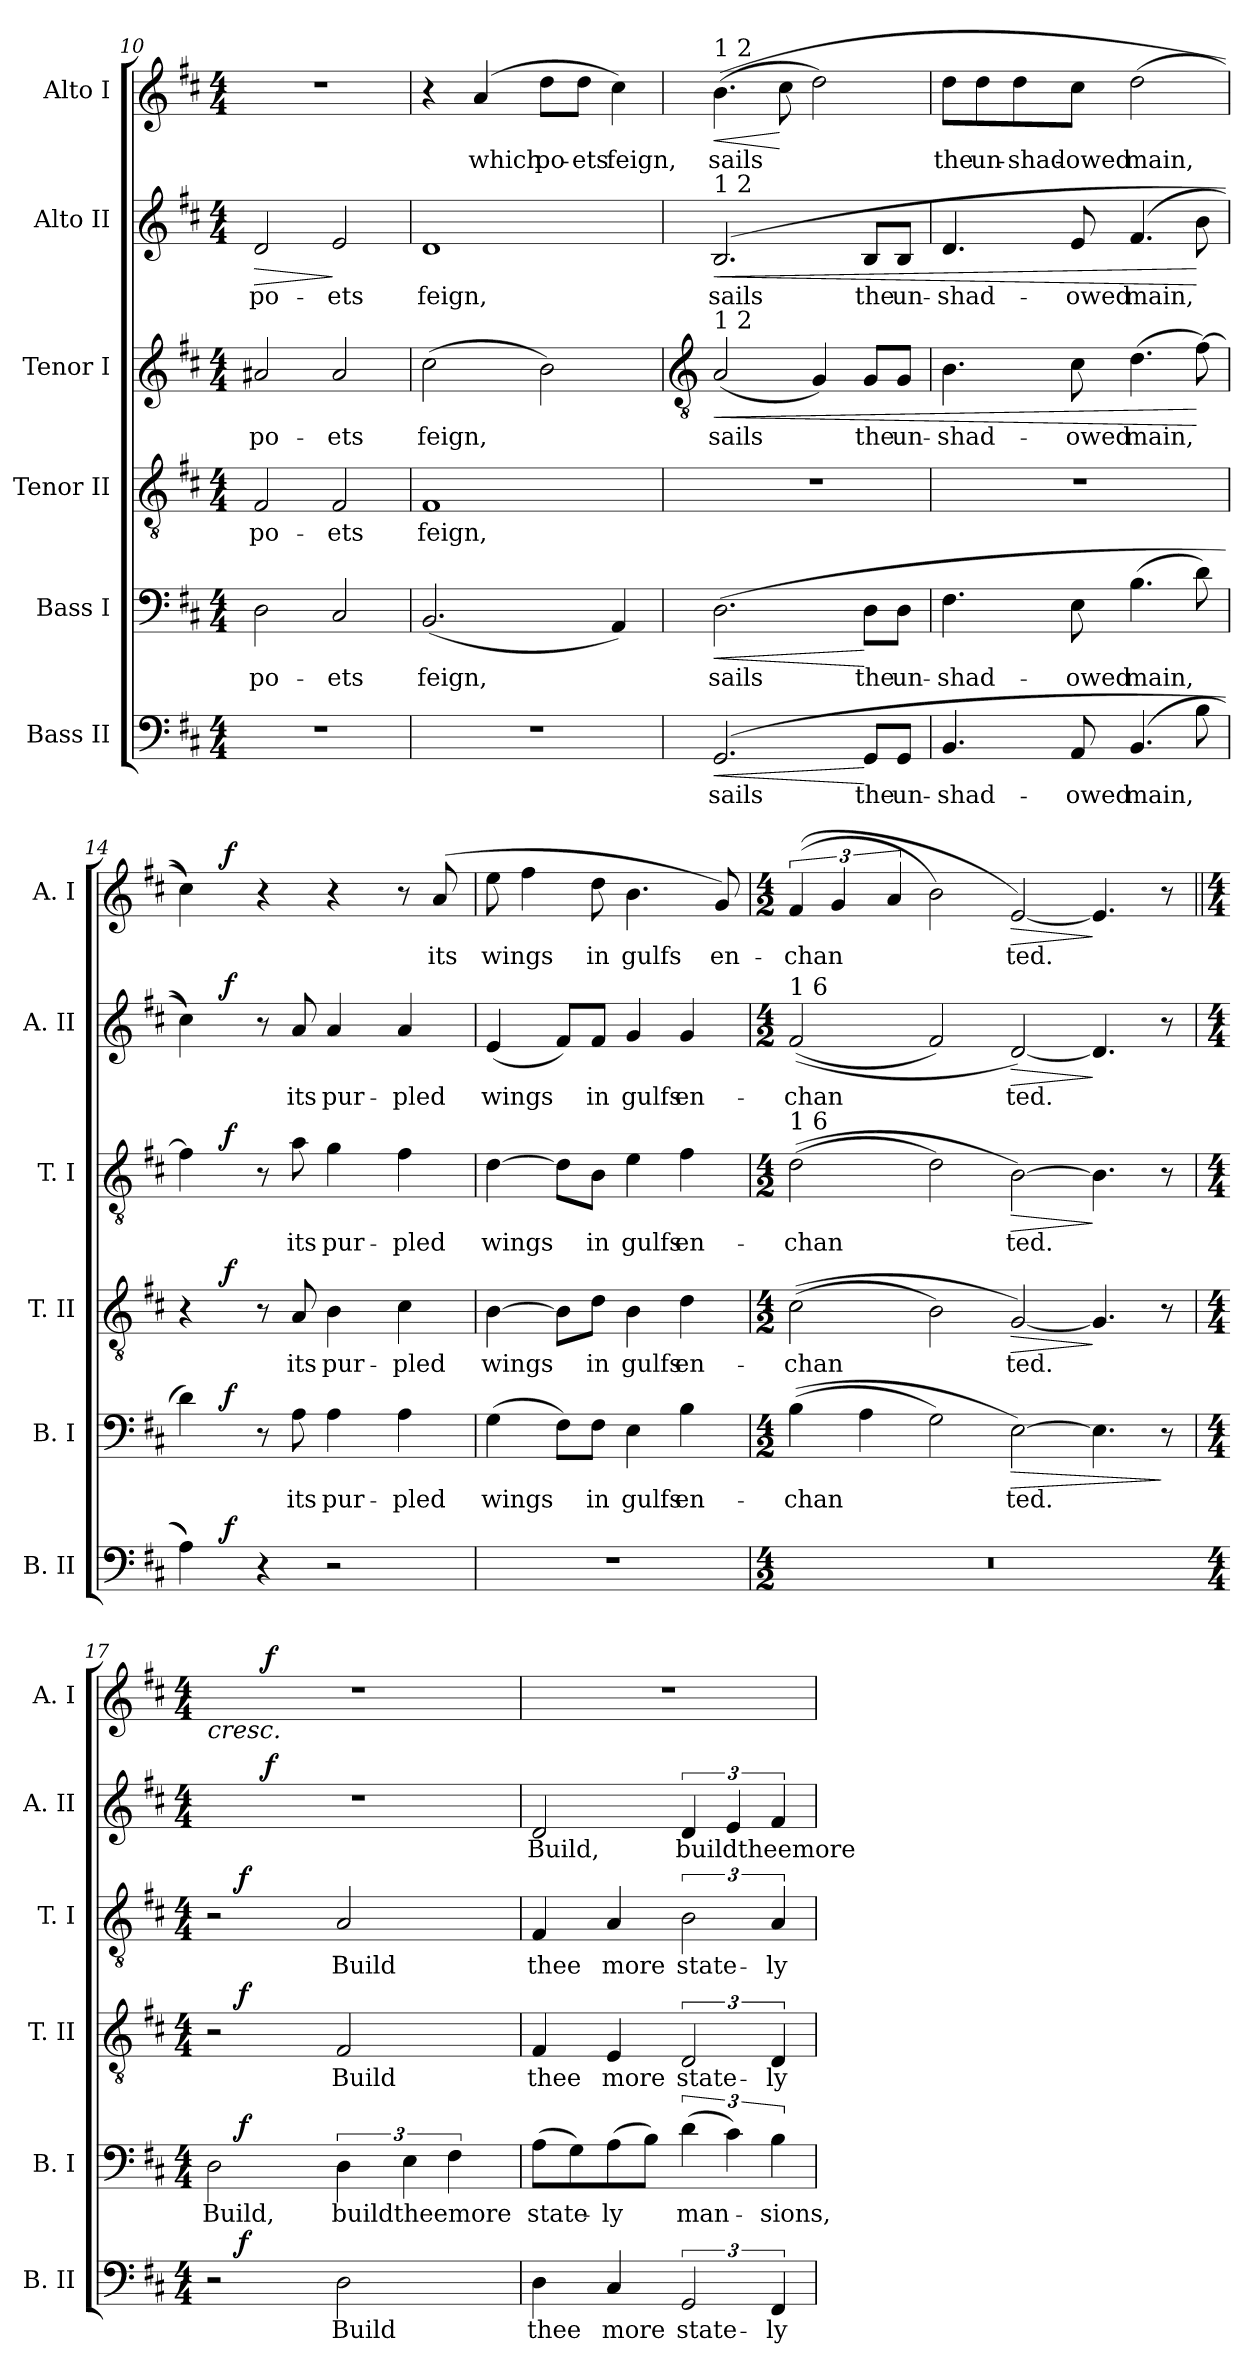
**kern	**text	**dynam	**kern	**text	**dynam	**kern	**text	**dynam	**kern	**text	**dynam	**kern	**text	**dynam	**kern	**text	**dynam
*part6	*part6	*part6	*part5	*part5	*part5	*part4	*part4	*part4	*part3	*part3	*part3	*part2	*part2	*part2	*part1	*part1	*part1
*staff6	*staff6	*staff6	*staff5	*staff5	*staff5	*staff4	*staff4	*staff4	*staff3	*staff3	*staff3	*staff2	*staff2	*staff2	*staff1	*staff1	*staff1
*I"Bass II	*	*	*I"Bass I	*	*	*I"Tenor II	*	*	*I"Tenor I	*	*	*I"Alto II	*	*	*I"Alto I	*	*
*I'B. II	*	*	*I'B. I	*	*	*I'T. II	*	*	*I'T. I	*	*	*I'A. II	*	*	*I'A. I	*	*
*clefF4	*	*	*clefF4	*	*	*clefGv2	*	*	*clefG2	*	*	*clefG2	*	*	*clefG2	*	*
*k[f#c#]	*	*	*k[f#c#]	*	*	*k[f#c#]	*	*	*k[f#c#]	*	*	*k[f#c#]	*	*	*k[f#c#]	*	*
*D:	*	*	*D:	*	*	*D:	*	*	*D:	*	*	*D:	*	*	*D:	*	*
*M4/4	*	*	*M4/4	*	*	*M4/4	*	*	*M4/4	*	*	*M4/4	*	*	*M4/4	*	*
=10	=10	=10	=10	=10	=10	=10	=10	=10	=10	=10	=10	=10	=10	=10	=10	=10	=10
!	!	!	!	!LO:LY:b:cj	!	!	!LO:LY:b:cj	!	!	!LO:LY:b:cj	!	!	!LO:LY:b:cj	!LO:HP:b	!	!	!
1r	.	.	2D\	po-	.	2F#/	po-	.	2a#X/	po-	.	2d/	po-	>	1r	.	.
!	!	!	!	!LO:LY:b:cj	!	!	!LO:LY:b:cj	!	!	!LO:LY:b:cj	!	!	!LO:LY:b:cj	!	!	!	!
.	.	.	2C#/	-ets	.	2F#/	-ets	.	2a#/	-ets	.	2e/	-ets	]	.	.	.
=11	=11	=11	=11	=11	=11	=11	=11	=11	=11	=11	=11	=11	=11	=11	=11	=11	=11
!	!	!	!	!LO:LY:b	!	!	!LO:LY:b	!	!	!LO:LY:b	!	!	!LO:LY:b	!	!	!	!
1r	.	.	(<2.BB/	feign,	.	1F#	feign,	.	(<2cc#\	feign,	.	1d	feign,	.	4r	.	.
!	!	!	!	!	!	!	!	!	!	!	!	!	!	!	!	!LO:LY:b:cj	!
.	.	.	.	.	.	.	.	.	.	.	.	.	.	.	(>4a/	which	.
!	!	!	!	!	!	!	!	!	!	!	!	!	!	!	!	!LO:LY:b	!
.	.	.	.	.	.	.	.	.	2b\)	.	.	.	.	.	8dd\L	po-	.
!	!	!	!	!	!	!	!	!	!	!	!	!	!	!	!	!LO:LY:b:rj	!
.	.	.	.	.	.	.	.	.	.	.	.	.	.	.	8dd\J	-ets	.
!	!	!	!	!	!	!	!	!	!	!	!	!	!	!	!	!LO:LY:b:cj	!
.	.	.	4AA/)	.	.	.	.	.	.	.	.	.	.	.	4cc#\)	feign,	.
!!LO:LB:g=z
=12	=12	=12	=12	=12	=12	=12	=12	=12	=12	=12	=12	=12	=12	=12	=12	=12	=12
*	*	*	*	*	*	*	*	*	*clefGv2	*	*	*	*	*	*	*	*
!	!	!	!	!	!	!	!	!	!	!	!	!	!	!	!LO:TX:a:t=1 2	!	!
!	!	!	!	!	!	!	!	!	!	!	!	!LO:TX:a:t=1 2	!	!	!	!	!
!	!	!	!	!	!	!	!	!	!LO:TX:a:t=1 2	!	!	!	!	!	!	!	!
!	!LO:LY:b	!LO:HP:b	!	!LO:LY:b	!LO:HP:b	!	!	!	!	!LO:LY:b	!LO:HP:b	!	!LO:LY:b	!LO:HP:b	!	!LO:LY:b	!LO:HP:b
(>2.GG/	sails	<	(>2.D\	sails	<	1r	.	.	(<2A/	sails	<	(>2.B/	sails	<	(<(>4.b\	sails	<
.	.	.	.	.	.	.	.	.	.	.	.	.	.	.	8cc#\	.	[
.	.	.	.	.	.	.	.	.	4G/)	.	.	.	.	.	2dd\)	.	.
!	!LO:LY:b:cj	!	!	!LO:LY:b:cj	!	!	!	!	!	!LO:LY:b:cj	!	!	!LO:LY:b:cj	!	!	!	!
8GG/L	the	[	8D\L	the	[	.	.	.	8G/L	the	.	8B/L	the	.	.	.	.
!	!LO:LY:b	!	!	!LO:LY:b	!	!	!	!	!	!LO:LY:b	!	!	!LO:LY:b	!	!	!	!
8GG/J	un-	.	8D\J	un-	.	.	.	.	8G/J	un-	.	8B/J	un-	.	.	.	.
=13	=13	=13	=13	=13	=13	=13	=13	=13	=13	=13	=13	=13	=13	=13	=13	=13	=13
!	!LO:LY:b:cj	!	!	!LO:LY:b:cj	!	!	!	!	!	!LO:LY:b:cj	!	!	!LO:LY:b:cj	!	!	!LO:LY:b:cj	!
4.BB/	-shad-	.	4.F#\	-shad-	.	1r	.	.	4.B\	-shad-	.	4.d/	-shad-	.	8dd\L	the	.
!	!	!	!	!	!	!	!	!	!	!	!	!	!	!	!	!LO:LY:b	!
.	.	.	.	.	.	.	.	.	.	.	.	.	.	.	8dd\	un-	.
!	!	!	!	!	!	!	!	!	!	!	!	!	!	!	!	!LO:LY:b:cj	!
.	.	.	.	.	.	.	.	.	.	.	.	.	.	.	8dd\	-shad-	.
!	!LO:LY:b:cj	!	!	!LO:LY:b:cj	!	!	!	!	!	!LO:LY:b:cj	!	!	!LO:LY:b:cj	!	!	!LO:LY:b:rj	!
8AA/	-owed	.	8E\	-owed	.	.	.	.	8c#\	-owed	.	8e/	-owed	.	8cc#\J	-owed	.
!	!LO:LY:b	!	!	!LO:LY:b	!	!	!	!	!	!LO:LY:b	!	!	!LO:LY:b	!	!	!LO:LY:b	!
(<4.BB/	main,	.	(<4.B\	main,	.	.	.	.	(<4.d\	main,	.	(<4.f#/	main,	.	(<2dd\	main,	.
8B\	.	.	8d\)	.	.	.	.	.	[>8f#\)	.	[	8b\	.	[	.	.	.
=14	=14	=14	=14	=14	=14	=14	=14	=14	=14	=14	=14	=14	=14	=14	=14	=14	=14
*^	*	*	*^	*	*	*^	*	*	*^	*	*	*^	*	*	*^	*	*
4A\))	8ryy	.	.	4d\)	8ryy	.	.	4r	8ryy	.	.	4f#\]	8ryy	.	.	4cc#\))	8ryy	.	.	4cc#\))	8ryy	.	.
.	64ryy	.	.	.	64ryy	.	.	.	64ryy	.	.	.	64ryy	.	.	.	64ryy	.	.	.	64ryy	.	.
!	!	!	!LO:DY:b	!	!	!	!LO:DY:b	!	!	!	!LO:DY:b	!	!	!	!LO:DY:b	!	!	!	!LO:DY:b	!	!	!	!LO:DY:b
.	2ryy	.	f	.	2ryy	.	f	.	2ryy	.	f	.	2ryy	.	f	.	2ryy	.	f	.	2ryy	.	f
4r	.	.	.	8r	.	.	.	8r	.	.	.	8r	.	.	.	8r	.	.	.	4r	.	.	.
!	!	!	!	!	!	!LO:LY:b:cj	!	!	!	!LO:LY:b:cj	!	!	!	!LO:LY:b:cj	!	!	!	!LO:LY:b:cj	!	!	!	!	!
.	.	.	.	8A\	.	its	.	8A/	.	its	.	8a\	.	its	.	8a/	.	its	.	.	.	.	.
!	!	!	!	!	!	!LO:LY:b:cj	!	!	!	!LO:LY:b:cj	!	!	!	!LO:LY:b:cj	!	!	!	!LO:LY:b:cj	!	!	!	!	!
2r	.	.	.	4A\	.	pur-	.	4B\	.	pur-	.	4g\	.	pur-	.	4a/	.	pur-	.	4r	.	.	.
.	4ryy	.	.	.	4ryy	.	.	.	4ryy	.	.	.	4ryy	.	.	.	4ryy	.	.	.	4ryy	.	.
!	!	!	!	!	!	!LO:LY:b:cj	!	!	!	!LO:LY:b:cj	!	!	!	!LO:LY:b:cj	!	!	!	!LO:LY:b:cj	!	!	!	!	!
.	.	.	.	4A\	.	-pled	.	4c#\	.	-pled	.	4f#\	.	-pled	.	4a/	.	-pled	.	8r	.	.	.
!	!	!	!	!	!	!	!	!	!	!	!	!	!	!	!	!	!	!	!	!	!	!LO:LY:b:cj	!
.	.	.	.	.	.	.	.	.	.	.	.	.	.	.	.	.	.	.	.	(>8a/	.	its	.
.	16..ryy	.	.	.	16..ryy	.	.	.	16..ryy	.	.	.	16..ryy	.	.	.	16..ryy	.	.	.	16..ryy	.	.
=15	=15	=15	=15	=15	=15	=15	=15	=15	=15	=15	=15	=15	=15	=15	=15	=15	=15	=15	=15	=15	=15	=15	=15
!	!	!	!	!	!	!LO:LY:b:cj	!	!	!	!LO:LY:b:cj	!	!	!	!LO:LY:b:cj	!	!	!	!LO:LY:b:cj	!	!	!	!LO:LY:b:cj	!
*v	*v	*	*	*	*	*	*	*v	*v	*	*	*v	*v	*	*	*v	*v	*	*	*v	*v	*	*
*	*	*	*v	*v	*	*	*	*	*	*	*	*	*	*	*	*	*	*
1r	.	.	(>4G\	wings	.	[>4B\	wings	.	[>4d\	wings	.	(<4e/	wings	.	8ee\	wings	.
.	.	.	.	.	.	.	.	.	.	.	.	.	.	.	4ff#\	.	.
.	.	.	8F#\L)	.	.	8B\L]	.	.	8d\L]	.	.	8f#/L)	.	.	.	.	.
!	!	!	!	!LO:LY:b:cj	!	!	!LO:LY:b:cj	!	!	!LO:LY:b:cj	!	!	!LO:LY:b:cj	!	!	!LO:LY:b:cj	!
.	.	.	8F#\J	in	.	8d\J	in	.	8B\J	in	.	8f#/J	in	.	8dd\	in	.
!	!	!	!	!LO:LY:b:cj	!	!	!LO:LY:b:cj	!	!	!LO:LY:b:cj	!	!	!LO:LY:b:cj	!	!	!LO:LY:b:cj	!
.	.	.	4E\	gulfs	.	4B\	gulfs	.	4e\	gulfs	.	4g/	gulfs	.	4.b\	gulfs	.
!	!	!	!	!LO:LY:b:cj	!	!	!LO:LY:b:cj	!	!	!LO:LY:b:cj	!	!	!LO:LY:b:cj	!	!	!	!
.	.	.	4B\	en-	.	4d\	en-	.	4f#\	en-	.	4g/	en-	.	.	.	.
!	!	!	!	!	!	!	!	!	!	!	!	!	!	!	!	!LO:LY:b:cj	!
.	.	.	.	.	.	.	.	.	.	.	.	.	.	.	8g/)	en-	.
!!LO:PB:g=z
=16	=16	=16	=16	=16	=16	=16	=16	=16	=16	=16	=16	=16	=16	=16	=16	=16	=16
*M4/2	*	*	*M4/2	*	*	*M4/2	*	*	*M4/2	*	*	*M4/2	*	*	*M4/2	*	*
!	!	!	!	!	!	!	!	!	!	!	!	!LO:TX:a:t=1 6	!	!	!	!	!
!	!	!	!	!	!	!	!	!	!LO:TX:a:t=1 6	!	!	!	!	!	!	!	!
!LO:N:vis=1	!	!	!	!LO:LY:b	!	!	!LO:LY:b	!	!	!LO:LY:b	!	!	!LO:LY:b	!	!	!LO:LY:b	!
0r	.	.	(>(<4B\	-chan	.	(>(<2c#\	-chan	.	(>(<2d\	-chan	.	(<(>2f#/	-chan	.	(>(<6f#/	-chan	.
.	.	.	.	.	.	.	.	.	.	.	.	.	.	.	6g/	.	.
.	.	.	4A\	.	.	.	.	.	.	.	.	.	.	.	.	.	.
.	.	.	.	.	.	.	.	.	.	.	.	.	.	.	6a/	.	.
.	.	.	2G\)	.	.	2B\)	.	.	2d\)	.	.	2f#/)	.	.	2b\)	.	.
!	!	!	!	!LO:LY:b	!LO:HP:b	!	!LO:LY:b	!LO:HP:b	!	!LO:LY:b	!LO:HP:b	!	!LO:LY:b	!LO:HP:b	!	!LO:LY:b	!LO:HP:b
.	.	.	[>2E\)	ted.	>	[<2G/)	ted.	>	[>2B\)	ted.	>	[<2d/)	ted.	>	[<2e/)	ted.	>
.	.	.	4.E\]	.	.	4.G/]	.	]	4.B\]	.	]	4.d/]	.	]	4.e/]	.	]
.	.	.	8r	.	]	8r	.	.	8r	.	.	8r	.	.	8r	.	.
=17	=17||	=17||	=17	=17||	=17||	=17	=17||	=17||	=17	=17||	=17||	=17	=17||	=17||	=17||	=17||	=17||
*M4/4	*	*	*M4/4	*	*	*M4/4	*	*	*M4/4	*	*	*M4/4	*	*	*M4/4	*	*
!	!	!	!	!LO:LY:b:cj	!	!	!	!	!	!	!	!	!	!	!	!	!LO:HP:b
*^	*	*	*^	*	*	*^	*	*	*^	*	*	*^	*	*	*^	*	*
2r	16.ryy	.	.	2D\	16.ryy	Build,	.	2r	16.ryy	.	.	2r	16.ryy	.	.	1r	8ryy	.	.	1r	8ryy	.	<
!	!	!	!LO:DY:b	!	!	!	!LO:DY:b	!	!	!	!LO:DY:b	!	!	!	!LO:DY:b	!	!	!	!	!	!	!	!
.	2ryy	.	f	.	2ryy	.	f	.	2ryy	.	f	.	2ryy	.	f	.	.	.	.	.	.	.	.
.	.	.	.	.	.	.	.	.	.	.	.	.	.	.	.	.	64ryy	.	.	.	64ryy	.	.
!	!	!	!	!	!	!	!	!	!	!	!	!	!	!	!	!	!	!	!LO:DY:b	!	!	!	!LO:DY:b
.	.	.	.	.	.	.	.	.	.	.	.	.	.	.	.	.	2ryy	.	f	.	2ryy	.	f
!	!	!LO:LY:b:cj	!	!	!	!LO:LY:b	!	!	!	!LO:LY:b:cj	!	!	!	!LO:LY:b:cj	!	!	!	!	!	!	!	!	!
2D\	.	Build	.	6D\	.	buildtheemore	.	2F#/	.	Build	.	2A/	.	Build	.	.	.	.	.	.	.	.	.
.	4ryy	.	.	.	4ryy	.	.	.	4ryy	.	.	.	4ryy	.	.	.	.	.	.	.	.	.	.
.	.	.	.	.	.	.	.	.	.	.	.	.	.	.	.	.	4ryy	.	.	.	4ryy	.	.
.	.	.	.	6E\	.	.	.	.	.	.	.	.	.	.	.	.	.	.	.	.	.	.	.
.	.	.	.	6F#\	.	.	.	.	.	.	.	.	.	.	.	.	.	.	.	.	.	.	.
.	8ryy	.	.	.	8ryy	.	.	.	8ryy	.	.	.	8ryy	.	.	.	.	.	.	.	.	.	.
.	.	.	.	.	.	.	.	.	.	.	.	.	.	.	.	.	16..ryy	.	.	.	16..ryy	.	.
.	32ryy	.	.	.	32ryy	.	.	.	32ryy	.	.	.	32ryy	.	.	.	.	.	.	.	.	.	.
.	.	.	.	.	.	.	.	.	.	.	.	.	.	.	.	.	.	.	.	.	.	.	[
=18	=18	=18	=18	=18	=18	=18	=18	=18	=18	=18	=18	=18	=18	=18	=18	=18	=18	=18	=18	=18	=18	=18	=18
!	!	!LO:LY:b:cj	!	!	!	!LO:LY:b:cj	!	!	!	!LO:LY:b:cj	!	!	!	!LO:LY:b:cj	!	!	!	!LO:LY:b:cj	!	!	!	!	!
*v	*v	*	*	*	*	*	*	*v	*v	*	*	*v	*v	*	*	*v	*v	*	*	*v	*v	*	*
*	*	*	*v	*v	*	*	*	*	*	*	*	*	*	*	*	*	*	*
4D\	thee	.	(<8A\L	state-	.	4F#/	thee	.	4F#/	thee	.	2d/	Build,	.	1r	.	.
.	.	.	8G\)	.	.	.	.	.	.	.	.	.	.	.	.	.	.
!	!LO:LY:b:cj	!	!	!LO:LY:b:cj	!	!	!LO:LY:b:cj	!	!	!LO:LY:b:cj	!	!	!	!	!	!	!
4C#/	more	.	(<8A\	-ly	.	4E/	more	.	4A/	more	.	.	.	.	.	.	.
.	.	.	8B\J)	.	.	.	.	.	.	.	.	.	.	.	.	.	.
!	!LO:LY:b:cj	!	!	!LO:LY:b:cj	!	!	!LO:LY:b:cj	!	!	!LO:LY:b:cj	!	!	!LO:LY:b	!	!	!	!
3GG/	state-	.	(<6d\	man-	.	3D/	state-	.	3B\	state-	.	6d/	buildtheemore	.	.	.	.
.	.	.	6c#\)	.	.	.	.	.	.	.	.	6e/	.	.	.	.	.
!	!LO:LY:b:cj	!	!	!LO:LY:b:cj	!	!	!LO:LY:b:cj	!	!	!LO:LY:b:cj	!	!	!	!	!	!	!
6FF#/	-ly	.	6B\	-sions,	.	6D/	-ly	.	6A/	-ly	.	6f#/	.	.	.	.	.
=	=	=	=	=	=	=	=	=	=	=	=	=	=	=	=	=	=
*-	*-	*-	*-	*-	*-	*-	*-	*-	*-	*-	*-	*-	*-	*-	*-	*-	*-
